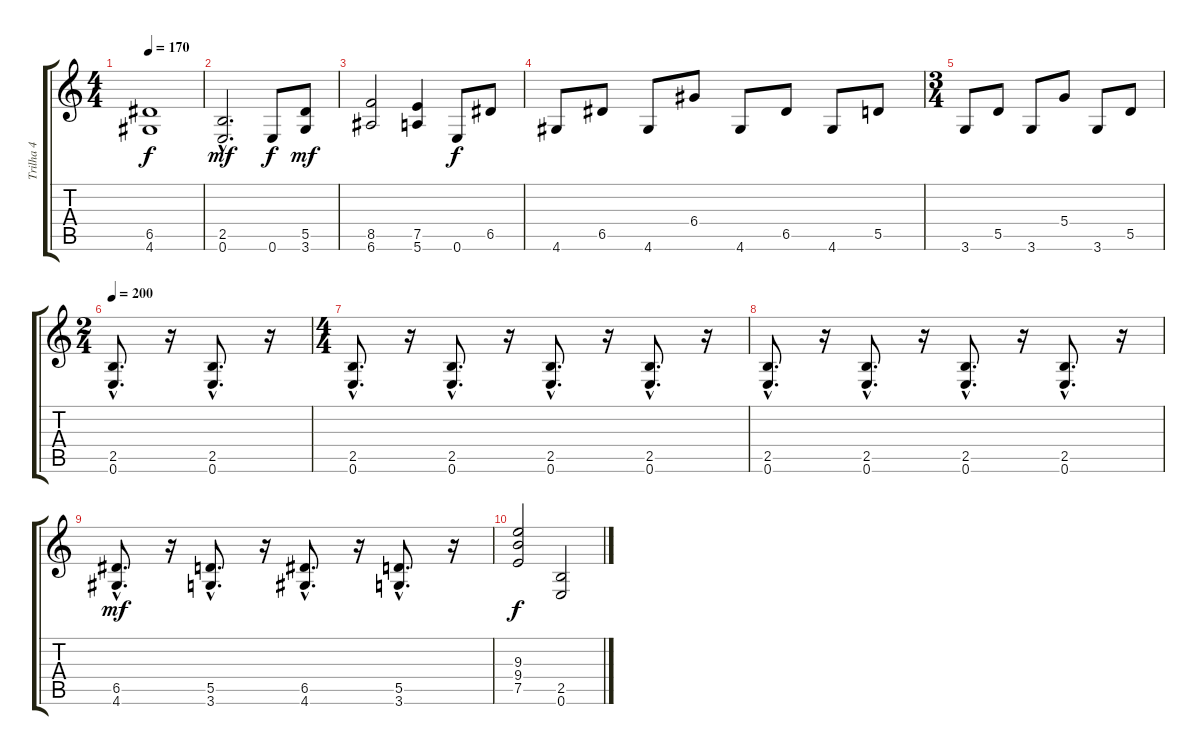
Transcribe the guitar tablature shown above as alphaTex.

\track ("Trilha 4" "Trilha 4") {instrument distortionguitar}
\staff {score tabs}
\tuning (E4 B3 G3 D3 A2 E2) {hide}
\ts (4 4)
\tempo 170
\clef g2
\ks c
(6.5{t} 4.6{t}).1{dy f} |
(2.5{hac} 0.6{hac}).2{d dy mf} 0.6.8{dy f} (5.5 3.6).8{dy mf} |
(8.5 6.6).2 (7.5 5.6).4 0.6.8{dy f} 6.5.8 |
4.6.8 6.5.8 4.6.8 6.4.8 4.6.8 6.5.8 4.6.8 5.5.8 |
\ts (3 4)
3.6.8 5.5.8 3.6.8 5.4.8 3.6.8 5.5.8 |
\ts (2 4)
\tempo 200
(2.5{hac} 0.6{hac}).8{d} r.16 (2.5{hac} 0.6{hac}).8{d} r.16 |
\ts (4 4)
(2.5{hac} 0.6{hac}).8{d} r.16 (2.5{hac} 0.6{hac}).8{d} r.16 (2.5{hac} 0.6{hac}).8{d} r.16 (2.5{hac} 0.6{hac}).8{d} r.16 |
(2.5{hac} 0.6{hac}).8{d} r.16 (2.5{hac} 0.6{hac}).8{d} r.16 (2.5{hac} 0.6{hac}).8{d} r.16 (2.5{hac} 0.6{hac}).8{d} r.16 |
(6.5{hac} 4.6{hac}).8{d dy mf} r.16 (5.5{hac} 3.6{hac}).8{d} r.16 (6.5{hac} 4.6{hac}).8{d} r.16 (5.5{hac} 3.6{hac}).8{d} r.16 |
(9.3 9.4 7.5).2{dy f} (2.5 0.6).2
